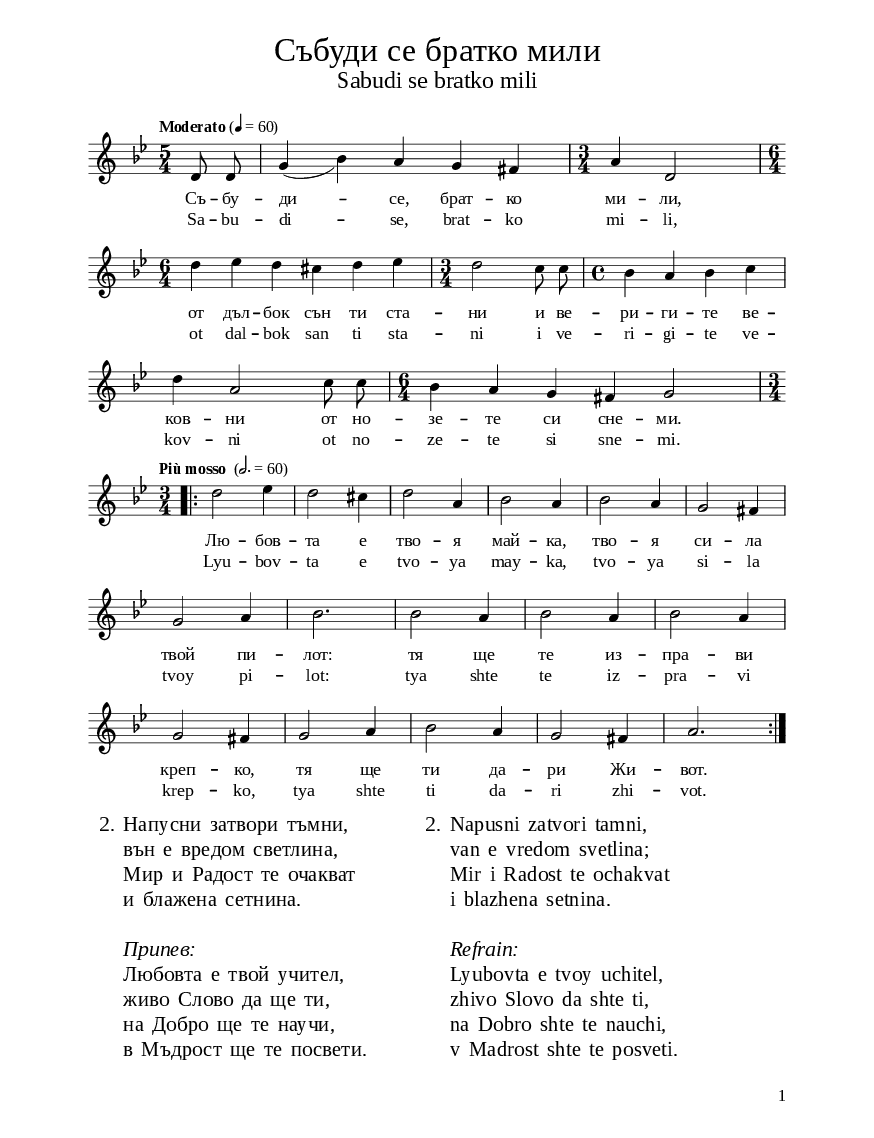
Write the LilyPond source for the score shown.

\version "2.24.0"

% include paper part and global functions
\include "include/globals.ily"

\bookpart {
    \label #'ref025
  \tocItem \markup "Събуди се братко мили – Sabudi se bratko mili"
  \include "include/bookpart-paper.ily"
  \score {
    \include "include/score-layout.ily"

    \new Voice \absolute {
      \clef treble
      \key g \minor
      \time 5/4
      \tempoFunc "Moderato" 4 "60"
      \autoBeamOff

      \partial 4
      d'8 d'8 | \slurDown g'4(bes'4) \slurNeutral a'4 g'4 fis'4 | \time 3/4 a'4 d'2 | \time 6/4 \break
      d''4 es''4 d''4 cis''4 d''4 es''4 | \time 3/4 d''2 c''8 c''8 | \time 4/4 bes'4 a'4 bes'4 c''4 \break
      d''4 a'2 c''8 c''8 | \time 6/4 bes'4 a'4 g'4 fis'4 g'2 | \time 3/4 \break
      \repeat volta 2 {


        \tempoFunc "Più mosso " 2. "60"
        d''2 es''4 | d''2 cis''4| d''2  a'4 | bes'2 a'4 | bes'2 a'4 | g'2 fis'4 | \break
        g'2 a'4 | bes'2. | bes'2 a'4 | bes'2 a'4 | bes'2 a'4| \break
        g'2 fis'4 | g'2 a'4 | bes'2 a'4 | g'2 fis'4 | a'2. |
      }
    }

    \addlyrics {
      Съ -- бу -- ди -- се, брат -- ко ми -- ли,
      от дъл -- бок сън ти ста -- ни и ве -- ри -- ги -- те ве --
      ков -- ни от но -- зе -- те си сне -- ми.
      Лю -- бов -- та е тво -- я май -- ка, тво -- я си -- ла
      твой пи -- лот: тя ще те из -- пра -- ви
      креп -- ко, тя ще ти да -- ри Жи -- вот.
    }
    \addlyrics {
      Sa -- bu -- di -- se, brat -- ko mi -- li,
      ot dal -- bok san ti sta -- ni i ve -- ri -- gi -- te ve --
      kov -- ni ot no -- ze -- te si sne -- mi.
      Lyu -- bov -- ta e tvo -- ya may -- ka, tvo -- ya si -- la
      tvoy pi -- lot: tya shte te iz -- pra -- vi
      krep -- ko, tya shte ti da -- ri zhi -- vot.
    }

    \header {
      title = \titleFunc "Събуди се братко мили" "Sabudi se bratko mili"
    }

    \midi{}

  } % score



 
  \markup \fontsize #bgCoupletFontSize {
    \hspace #1
    \override #`(baseline-skip . ,bgCoupletBaselineSkip) % affects space between column lines
    \column {

      \line { 2.  Напусни затвори тъмни, }
      \line {   "   " вън е вредом светлина, }
      \line {   "   " Мир и Радост те очакват }
      \line {   "   " и блажена сетнина. }
\line { " " }
   \line { "   " \italic {Припев: } }
      \line { "   "Любовта е твой учител, }
      \line {   "   " живо Слово да ще ти, }
      \line {   "   " на Добро ще те научи, }
      \line {   "   " в Мъдрост ще те посвети. }
      
    }


    \hspace #5
    \override #`(baseline-skip . ,bgCoupletBaselineSkip) % affects space between column lines
    \column {
   
      \line { 2.  Napusni zatvori tamni, }
      \line {   "   " van e vredom svetlina;}
      \line {   "   " Mir i Radost te ochakvat }
      \line {   "   " i blazhena setnina. }
      \line { " " }
       \line { "   " \italic {Refrain: } }
      \line { "   "Lyubovta e tvoy uchitel, }
      \line {   "   " zhivo Slovo da shte ti, }
      \line {   "   " na Dobro shte te nauchi, }
      \line {   "   " v Madrost shte te posveti. }
      \line { " " }

    } %column
  } % markup

  \pageBreak

   \markup \fontsize #bgCoupletFontSize {
    \hspace #1
    \override #`(baseline-skip . ,bgCoupletBaselineSkip) % affects space between column lines
    \column {

   
      \line { 3. И на брата си продумай }
      \line {   "   " сладка дума с подтик нов; }
      \line {   "   " ти сърцето му да стоплиш }
      \line {   "   " с твойта искрена любов. }
      \line { " " }
      \line { "   " \italic {Припев: } }
      \line { "   "Любовта е твой спасител, }
      \line {   "   " нея в помощ призови: }
      \line {   "   " тя душата ти от гнета }
      \line {   "   " скоро ще освободи. }
    }


    \hspace #5
      \override #`(baseline-skip . ,bgCoupletBaselineSkip) % affects space between column lines
    \column {

     
      \line { 3. I na brata si produmay }
      \line {   "   " sladka duma s podtik nov; }
      \line {   "   " ti sartseto mu da stoplish }
      \line {   "   " s tvoyta iskrena lyubov. }
      \line { " " }
      \line { "   " \italic {Refrain: } }
      \line { "   "Lyubovta e tvoy spasitel, }
      \line {   "   " neya v pomosht prizovi; }
      \line {   "   " tya dushata ti ot gneta }
      \line {   "   " skoro shte osvobodi. }
    } %column
  } % markup

  \markup \empty-two

  % include foreign translation(s) of the song
  \version "2.22.1"

\markup \fill-line { \fontsize #deTitleFontSize "Wache auf, lieber Bruder" }
\markup \null
\markup \null
\markup \fontsize #deCoupletFontSize {
  \hspace #10
  \override #`(baseline-skip . ,deCoupletBaselineSkip)

  \column {
     \line { " " }

      \line { 1. Wache auf, lieber Bruder, }
      \line {   "   " erhebe dich vom tiefen Schlaf}
      \line {   "   " und nimm die jahrhundertealten Ketten}
      \line {   "   " von deinen Füßen ab.}

      \line { " " }
      \line { "   " \italic { Refrain :}  }
      \line { "   "Die Liebe ist deine Mutter,}
      \line {   "   "deine Kraft, dein Pilot – }
      \line {   "   " sie wird dich stark aufrichten, }
      \line {   "   " dir das Leben schenken. }

       \line { " " }
      \line {    2. Verlasse dein düsteres Gefängnis, }
      \line {   "   "draußen ist überall Licht; }
      \line {   "   " Frieden und Freude erwarten dich, }
      \line {   "   " und selige Nachwirkungen. }


      \line { " " }
       \line { "   " \italic { Refrain :}  }
      \line { "   "Die Liebe ist dein Meister, }
      \line {   "   " auf dass sie dir das lebendige Wort geben wird - }
      \line {   "   " sie wird dich das Gute lehren }
      \line {   "   " und dich in die Weisheit einweihen. }


      \line { " " }
      \line { 3. Und sage deinem Bruder, }
      \line {   "   " ein süßes Wort mit einem neuen Impuls - }
      \line {   "   " damit du sein Herz erwärmst }
      \line {   "   " mit deiner aufrichtigen Liebe.}

       \line { " " }
    \line { "   " \italic { Refrain }: }
      \line {"   "Die Liebe ist dein Retter: }
      \line {   "   " Ruf sie zur Hilfe – }
      \line {   "   " sie wird deine Seele vom Joch}
      \line {   "   " bald befreien.}

    }

    }


} % bookpart
